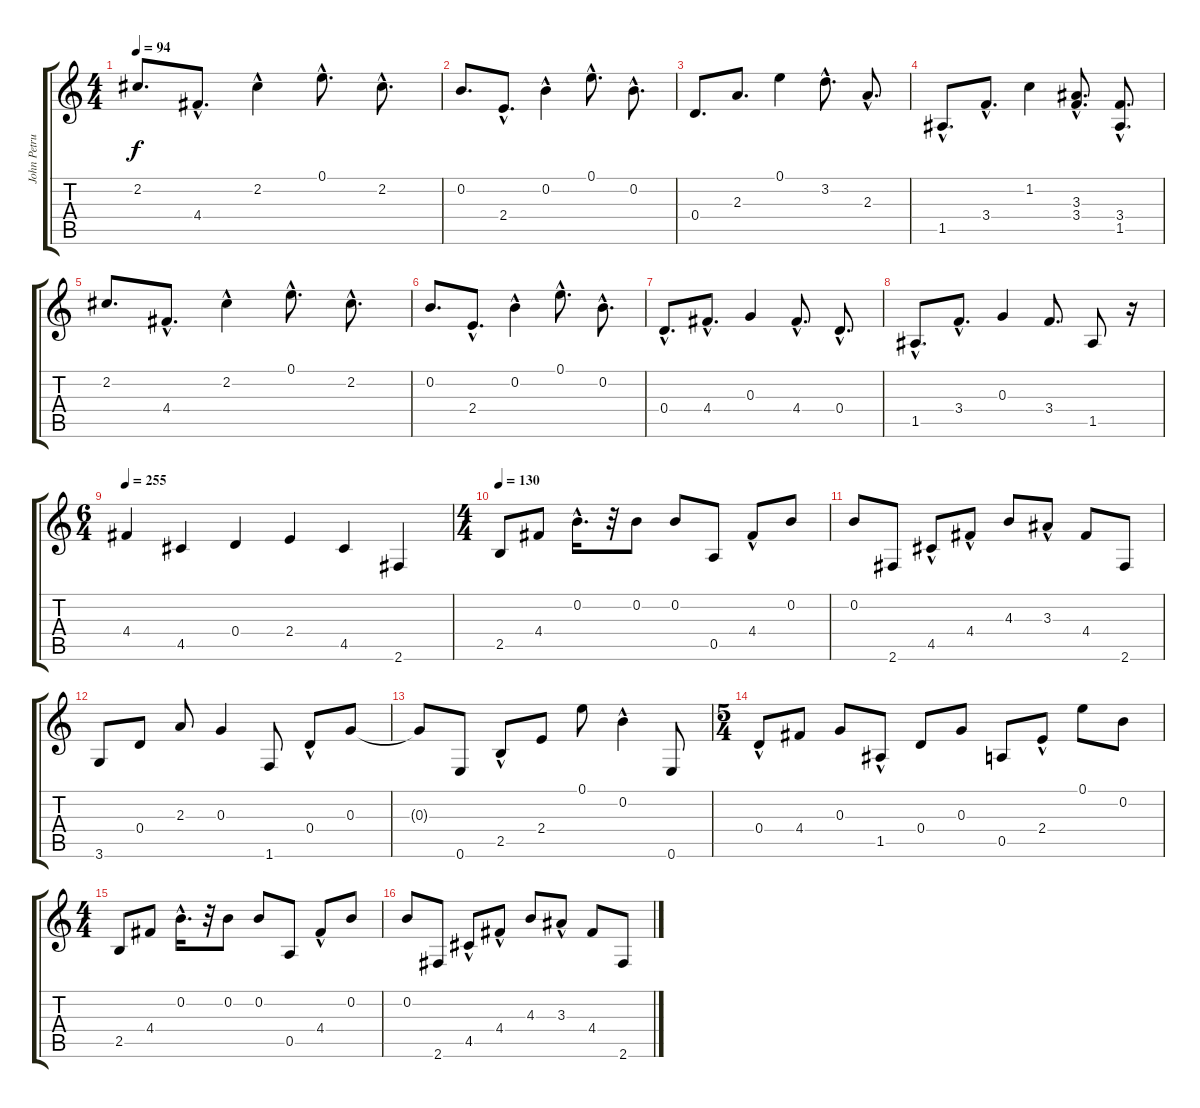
\track ("John Petrucci (clean)" "John Petru") {instrument acousticguitarsteel}
\staff {score tabs}
\tuning (E4 B3 G3 D3 A2 E2) {hide}
\ts (4 4)
\tempo 94
\clef g2
\ks c
2.2.8{d dy f} 4.4{hac}.8{d} 2.2{hac}.4 0.1{hac}.8{d} 2.2{hac}.8{d} |
0.2.8{d} 2.4{hac}.8{d} 0.2{hac}.4 0.1{hac}.8{d} 0.2{hac}.8{d} |
0.4.8{d} 2.3.8{d} 0.1.4 3.2{hac}.8{d} 2.3{hac}.8{d} |
1.5{hac}.8{d} 3.4{hac}.8{d} 1.2.4 (3.3{hac} 3.4{hac}).8{d} (3.4{hac} 1.5{hac}).8{d} |
2.2.8{d} 4.4{hac}.8{d} 2.2{hac}.4 0.1{hac}.8{d} 2.2{hac}.8{d} |
0.2.8{d} 2.4{hac}.8{d} 0.2{hac}.4 0.1{hac}.8{d} 0.2{hac}.8{d} |
0.4{hac}.8{d} 4.4{hac}.8{d} 0.3.4 4.4{hac}.8{d} 0.4{hac}.8{d} |
1.5{hac}.8{d} 3.4{hac}.8{d} 0.3.4 3.4.8{d} 1.5.8 r.16 |
\ts (6 4)
\tempo 255
4.4.4 4.5.4 0.4.4 2.4.4 4.5.4 2.6.4 |
\ts (4 4)
\tempo 130
2.5.8 4.4.8 0.2{hac}.16{d} r.32 0.2.8 0.2.8 0.5.8 4.4{hac}.8 0.2.8 |
0.2.8 2.6.8 4.5{hac}.8 4.4{hac}.8 4.3.8 3.3{hac}.8 4.4.8 2.6.8 |
3.6.8 0.4.8 2.3.8 0.3.4 1.6.8 0.4{hac}.8 0.3.8 |
0.3{t}.8 0.6.8 2.5{hac}.8 2.4.8 0.1.8 0.2{hac}.4 0.6.8 |
\ts (5 4)
0.4{hac}.8 4.4.8 0.3.8 1.5{hac}.8 0.4.8 0.3.8 0.5.8 2.4{hac}.8 0.1.8 0.2.8 |
\ts (4 4)
2.5.8 4.4.8 0.2{hac}.16{d} r.32 0.2.8 0.2.8 0.5.8 4.4{hac}.8 0.2.8 |
0.2.8 2.6.8 4.5{hac}.8 4.4{hac}.8 4.3.8 3.3{hac}.8 4.4.8 2.6.8
